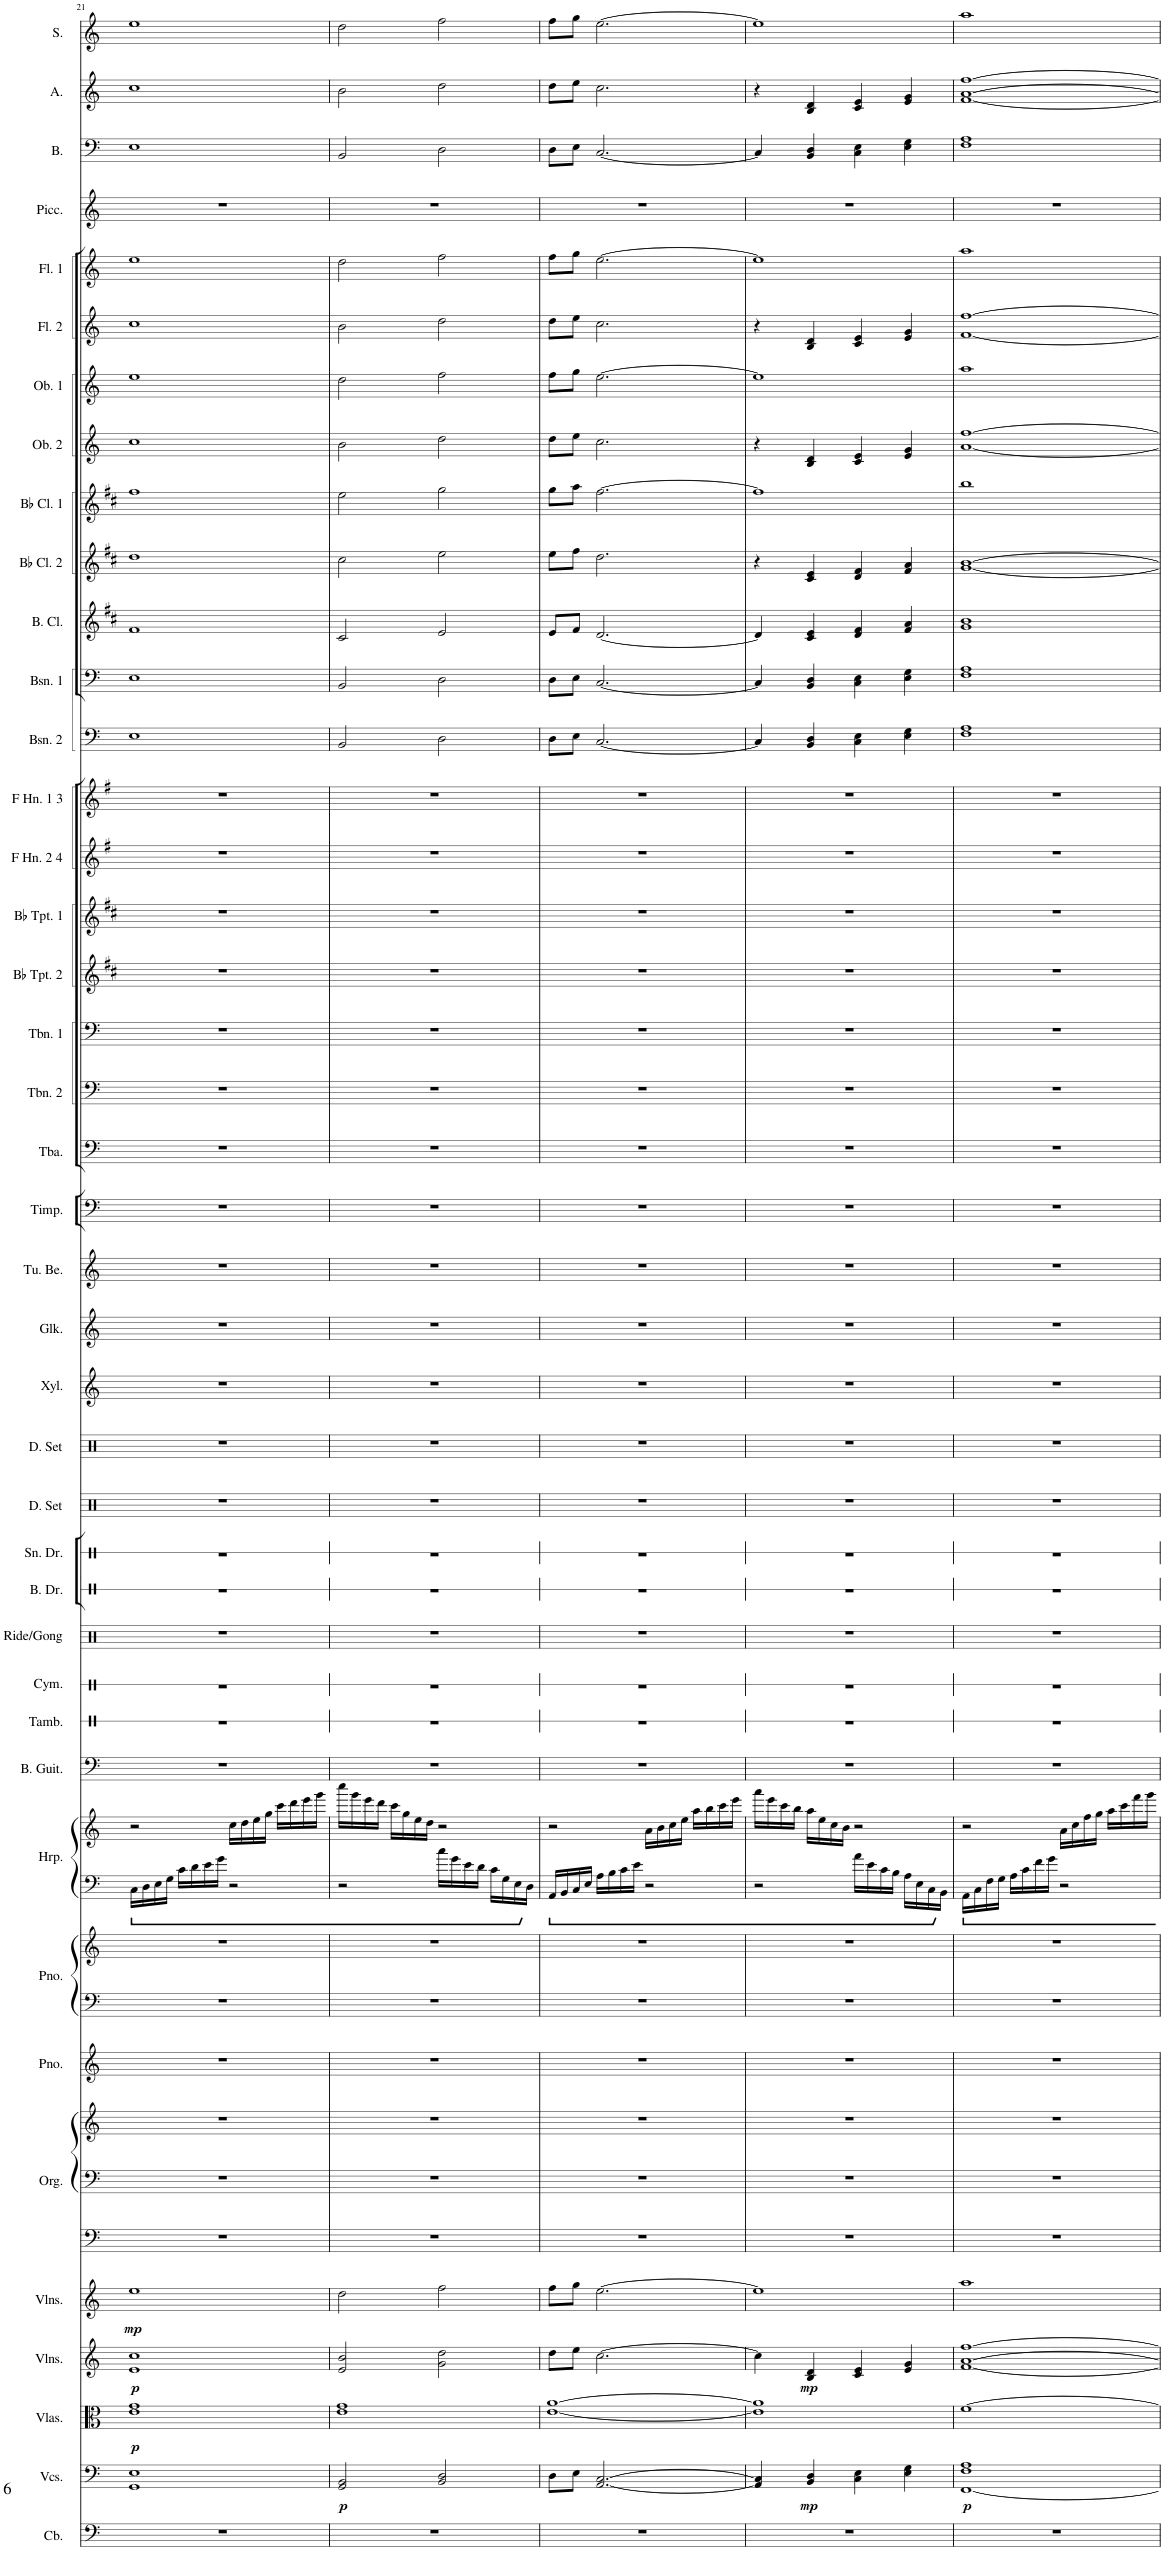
**kern	**kern	**dynam	**kern	**dynam	**kern	**dynam	**kern	**dynam	**kern	**kern	**kern	**kern	**kern	**kern	**kern	**kern	**kern	**kern	**kern	**kern	**kern	**kern	**kern	**kern	**kern	**kern	**kern	**kern	**kern	**kern	**kern	**kern	**kern	**kern	**kern	**kern	**kern	**kern	**kern	**kern	**kern	**kern	**kern	**kern	**kern	**kern	**kern	**kern
*part41	*part40	*part40	*part39	*part39	*part38	*part38	*part37	*part37	*part36	*part36	*part36	*part35	*part34	*part34	*part33	*part33	*part32	*part31	*part30	*part29	*part28	*part27	*part26	*part25	*part24	*part23	*part22	*part21	*part20	*part19	*part18	*part17	*part16	*part15	*part14	*part13	*part12	*part11	*part10	*part9	*part8	*part7	*part6	*part5	*part4	*part3	*part2	*part1
*staff45	*staff44	*staff44	*staff43	*staff43	*staff42	*staff42	*staff41	*staff41	*staff40	*staff39	*staff38	*staff37	*staff36	*staff35	*staff34	*staff33	*staff32	*staff31	*staff30	*staff29	*staff28	*staff27	*staff26	*staff25	*staff24	*staff23	*staff22	*staff21	*staff20	*staff19	*staff18	*staff17	*staff16	*staff15	*staff14	*staff13	*staff12	*staff11	*staff10	*staff9	*staff8	*staff7	*staff6	*staff5	*staff4	*staff3	*staff2	*staff1
*I"Contrabass	*I"Violoncellos	*	*I"Violas	*	*I"Violins	*	*I"Violins	*	*I"Organ	*	*	*I"Piano	*I"Piano	*	*I"Harp	*	*I"Bass Guitar	*I"Tambourine	*I"Cymbal	*I"Ride Cymbal/Gong	*I"Bass Drum	*I"Snare Drum	*I"Drumset	*I"Drumset	*I"Xylophone	*I"Glockenspiel	*I"Tubular Bells	*I"Timpani	*I"Tuba	*I"Trombone 2	*I"Trombone 1	*I"Bb Trumpet 2	*I"Bb Trumpet 1	*I"F Horn 2 &amp; 4	*I"F Horn 1 &amp; 3	*I"Bassoon 2	*I"Bassoon 1	*I"Bass Clarinet	*I"Bb Clarinet 2	*I"Bb Clarinet 1	*I"Oboe 2	*I"Oboe 1	*I"Flute 2	*I"Flute 1	*I"Piccolo	*I"Bass	*I"Alto	*I"Soprano
*I'Cb.	*I'Vcs.	*	*I'Vlas.	*	*I'Vlns.	*	*I'Vlns.	*	*I'Org.	*	*	*I'Pno.	*I'Pno.	*	*I'Hrp.	*	*I'B. Guit.	*I'Tamb.	*I'Cym.	*I'Ride/Gong	*I'B. Dr.	*I'Sn. Dr.	*I'D. Set	*I'D. Set	*I'Xyl.	*I'Glk.	*I'Tu. Be.	*I'Timp.	*I'Tba.	*I'Tbn. 2	*I'Tbn. 1	*I'Bb Tpt. 2	*I'Bb Tpt. 1	*I'F Hn. 2 4	*I'F Hn. 1 3	*I'Bsn. 2	*I'Bsn. 1	*I'B. Cl.	*I'Bb Cl. 2	*I'Bb Cl. 1	*I'Ob. 2	*I'Ob. 1	*I'Fl. 2	*I'Fl. 1	*I'Picc.	*I'B.	*I'A.	*I'S.
!!LO:PB:g=z
*clefF4	*clefF4	*	*clefC3	*	*clefG2	*	*clefG2	*	*clefF4	*clefF4	*clefG2	*clefG2	*clefF4	*clefG2	*clefF4	*clefG2	*clefF4	*clefX	*clefX	*clefX	*clefX	*clefX	*clefX	*clefX	*clefG2	*clefG2	*clefG2	*clefF4	*clefF4	*clefF4	*clefF4	*clefG2	*clefG2	*clefG2	*clefG2	*clefF4	*clefF4	*clefG2	*clefG2	*clefG2	*clefG2	*clefG2	*clefG2	*clefG2	*clefG2	*clefF4	*clefG2	*clefG2
*Trd7c12	*	*	*	*	*	*	*	*	*	*	*	*	*	*	*	*	*Trd7c12	*	*	*	*	*	*	*	*Trd-7c-12	*Trd-14c-24	*	*	*	*	*	*Trd1c2	*Trd1c2	*Trd4c7	*Trd4c7	*	*	*Trd8c14	*Trd1c2	*Trd1c2	*	*	*	*	*Trd-7c-12	*	*	*
*k[]	*k[]	*	*k[]	*	*k[]	*	*k[]	*	*k[]	*k[]	*k[]	*k[]	*k[]	*k[]	*k[]	*k[]	*k[]	*k[]	*k[]	*k[]	*k[]	*k[]	*k[]	*k[]	*k[]	*k[]	*k[]	*k[]	*k[]	*k[]	*k[]	*k[f#c#]	*k[f#c#]	*k[f#]	*k[f#]	*k[]	*k[]	*k[f#c#]	*k[f#c#]	*k[f#c#]	*k[]	*k[]	*k[]	*k[]	*k[]	*k[]	*k[]	*k[]
*M4/4	*M4/4	*	*M4/4	*	*M4/4	*	*M4/4	*	*M4/4	*M4/4	*M4/4	*M4/4	*M4/4	*M4/4	*M4/4	*M4/4	*M4/4	*M4/4	*M4/4	*M4/4	*M4/4	*M4/4	*M4/4	*M4/4	*M4/4	*M4/4	*M4/4	*M4/4	*M4/4	*M4/4	*M4/4	*M4/4	*M4/4	*M4/4	*M4/4	*M4/4	*M4/4	*M4/4	*M4/4	*M4/4	*M4/4	*M4/4	*M4/4	*M4/4	*M4/4	*M4/4	*M4/4	*M4/4
=21	=21	=21	=21	=21	=21	=21	=21	=21	=21	=21	=21	=21	=21	=21	=21	=21	=21	=21	=21	=21	=21	=21	=21	=21	=21	=21	=21	=21	=21	=21	=21	=21	=21	=21	=21	=21	=21	=21	=21	=21	=21	=21	=21	=21	=21	=21	=21	=21
!	!	!	!	!LO:DY:b	!	!LO:DY:b	!	!LO:DY:b	!	!	!	!	!	!	!	!	!	!	!	!	!	!	!	!	!	!	!	!	!	!	!	!	!	!	!	!	!	!	!	!	!	!	!	!	!	!	!	!
1r	1GG 1E	.	1e 1g	p	1e 1cc	p	1ee	mp	1r	1r	1r	1r	1r	1r	16C\LL	2r	1r	1r	1r	1r	1r	1r	1r	1r	1r	1r	1r	1r	1r	1r	1r	1r	1r	1r	1r	1E	1E	1f#	1dd	1ff#	1cc	1ee	1cc	1ee	1r	1E	1cc	1ee
.	.	.	.	.	.	.	.	.	.	.	.	.	.	.	16D\	.	.	.	.	.	.	.	.	.	.	.	.	.	.	.	.	.	.	.	.	.	.	.	.	.	.	.	.	.	.	.	.	.
.	.	.	.	.	.	.	.	.	.	.	.	.	.	.	16E\	.	.	.	.	.	.	.	.	.	.	.	.	.	.	.	.	.	.	.	.	.	.	.	.	.	.	.	.	.	.	.	.	.
.	.	.	.	.	.	.	.	.	.	.	.	.	.	.	16G\JJ	.	.	.	.	.	.	.	.	.	.	.	.	.	.	.	.	.	.	.	.	.	.	.	.	.	.	.	.	.	.	.	.	.
.	.	.	.	.	.	.	.	.	.	.	.	.	.	.	16c\LL	.	.	.	.	.	.	.	.	.	.	.	.	.	.	.	.	.	.	.	.	.	.	.	.	.	.	.	.	.	.	.	.	.
.	.	.	.	.	.	.	.	.	.	.	.	.	.	.	16d\	.	.	.	.	.	.	.	.	.	.	.	.	.	.	.	.	.	.	.	.	.	.	.	.	.	.	.	.	.	.	.	.	.
.	.	.	.	.	.	.	.	.	.	.	.	.	.	.	16e\	.	.	.	.	.	.	.	.	.	.	.	.	.	.	.	.	.	.	.	.	.	.	.	.	.	.	.	.	.	.	.	.	.
.	.	.	.	.	.	.	.	.	.	.	.	.	.	.	16g\JJ	.	.	.	.	.	.	.	.	.	.	.	.	.	.	.	.	.	.	.	.	.	.	.	.	.	.	.	.	.	.	.	.	.
.	.	.	.	.	.	.	.	.	.	.	.	.	.	.	2r	16cc\LL	.	.	.	.	.	.	.	.	.	.	.	.	.	.	.	.	.	.	.	.	.	.	.	.	.	.	.	.	.	.	.	.
.	.	.	.	.	.	.	.	.	.	.	.	.	.	.	.	16dd\	.	.	.	.	.	.	.	.	.	.	.	.	.	.	.	.	.	.	.	.	.	.	.	.	.	.	.	.	.	.	.	.
.	.	.	.	.	.	.	.	.	.	.	.	.	.	.	.	16ee\	.	.	.	.	.	.	.	.	.	.	.	.	.	.	.	.	.	.	.	.	.	.	.	.	.	.	.	.	.	.	.	.
.	.	.	.	.	.	.	.	.	.	.	.	.	.	.	.	16gg\JJ	.	.	.	.	.	.	.	.	.	.	.	.	.	.	.	.	.	.	.	.	.	.	.	.	.	.	.	.	.	.	.	.
.	.	.	.	.	.	.	.	.	.	.	.	.	.	.	.	16ccc\LL	.	.	.	.	.	.	.	.	.	.	.	.	.	.	.	.	.	.	.	.	.	.	.	.	.	.	.	.	.	.	.	.
.	.	.	.	.	.	.	.	.	.	.	.	.	.	.	.	16ddd\	.	.	.	.	.	.	.	.	.	.	.	.	.	.	.	.	.	.	.	.	.	.	.	.	.	.	.	.	.	.	.	.
.	.	.	.	.	.	.	.	.	.	.	.	.	.	.	.	16eee\	.	.	.	.	.	.	.	.	.	.	.	.	.	.	.	.	.	.	.	.	.	.	.	.	.	.	.	.	.	.	.	.
.	.	.	.	.	.	.	.	.	.	.	.	.	.	.	.	16ggg\JJ	.	.	.	.	.	.	.	.	.	.	.	.	.	.	.	.	.	.	.	.	.	.	.	.	.	.	.	.	.	.	.	.
=22	=22	=22	=22	=22	=22	=22	=22	=22	=22	=22	=22	=22	=22	=22	=22	=22	=22	=22	=22	=22	=22	=22	=22	=22	=22	=22	=22	=22	=22	=22	=22	=22	=22	=22	=22	=22	=22	=22	=22	=22	=22	=22	=22	=22	=22	=22	=22	=22
!	!	!LO:DY:b	!	!	!	!	!	!	!	!	!	!	!	!	!	!	!	!	!	!	!	!	!	!	!	!	!	!	!	!	!	!	!	!	!	!	!	!	!	!	!	!	!	!	!	!	!	!
1r	2GG/ 2BB/	p	1e 1g	.	2e/ 2b/	.	2dd\	.	1r	1r	1r	1r	1r	1r	2r	16cccc\LL	1r	1r	1r	1r	1r	1r	1r	1r	1r	1r	1r	1r	1r	1r	1r	1r	1r	1r	1r	2BB/	2BB/	2c#/	2cc#\	2ee\	2b\	2dd\	2b\	2dd\	1r	2BB/	2b\	2dd\
.	.	.	.	.	.	.	.	.	.	.	.	.	.	.	.	16ggg\	.	.	.	.	.	.	.	.	.	.	.	.	.	.	.	.	.	.	.	.	.	.	.	.	.	.	.	.	.	.	.	.
.	.	.	.	.	.	.	.	.	.	.	.	.	.	.	.	16eee\	.	.	.	.	.	.	.	.	.	.	.	.	.	.	.	.	.	.	.	.	.	.	.	.	.	.	.	.	.	.	.	.
.	.	.	.	.	.	.	.	.	.	.	.	.	.	.	.	16ddd\JJ	.	.	.	.	.	.	.	.	.	.	.	.	.	.	.	.	.	.	.	.	.	.	.	.	.	.	.	.	.	.	.	.
.	.	.	.	.	.	.	.	.	.	.	.	.	.	.	.	16ccc\LL	.	.	.	.	.	.	.	.	.	.	.	.	.	.	.	.	.	.	.	.	.	.	.	.	.	.	.	.	.	.	.	.
.	.	.	.	.	.	.	.	.	.	.	.	.	.	.	.	16gg\	.	.	.	.	.	.	.	.	.	.	.	.	.	.	.	.	.	.	.	.	.	.	.	.	.	.	.	.	.	.	.	.
.	.	.	.	.	.	.	.	.	.	.	.	.	.	.	.	16ee\	.	.	.	.	.	.	.	.	.	.	.	.	.	.	.	.	.	.	.	.	.	.	.	.	.	.	.	.	.	.	.	.
.	.	.	.	.	.	.	.	.	.	.	.	.	.	.	.	16dd\JJ	.	.	.	.	.	.	.	.	.	.	.	.	.	.	.	.	.	.	.	.	.	.	.	.	.	.	.	.	.	.	.	.
.	2BB/ 2D/	.	.	.	2g\ 2dd\	.	2ff\	.	.	.	.	.	.	.	16cc\LL	2r	.	.	.	.	.	.	.	.	.	.	.	.	.	.	.	.	.	.	.	2D\	2D\	2e/	2ee\	2gg\	2dd\	2ff\	2dd\	2ff\	.	2D\	2dd\	2ff\
.	.	.	.	.	.	.	.	.	.	.	.	.	.	.	16g\	.	.	.	.	.	.	.	.	.	.	.	.	.	.	.	.	.	.	.	.	.	.	.	.	.	.	.	.	.	.	.	.	.
.	.	.	.	.	.	.	.	.	.	.	.	.	.	.	16e\	.	.	.	.	.	.	.	.	.	.	.	.	.	.	.	.	.	.	.	.	.	.	.	.	.	.	.	.	.	.	.	.	.
.	.	.	.	.	.	.	.	.	.	.	.	.	.	.	16d\JJ	.	.	.	.	.	.	.	.	.	.	.	.	.	.	.	.	.	.	.	.	.	.	.	.	.	.	.	.	.	.	.	.	.
.	.	.	.	.	.	.	.	.	.	.	.	.	.	.	16c\LL	.	.	.	.	.	.	.	.	.	.	.	.	.	.	.	.	.	.	.	.	.	.	.	.	.	.	.	.	.	.	.	.	.
.	.	.	.	.	.	.	.	.	.	.	.	.	.	.	16G\	.	.	.	.	.	.	.	.	.	.	.	.	.	.	.	.	.	.	.	.	.	.	.	.	.	.	.	.	.	.	.	.	.
.	.	.	.	.	.	.	.	.	.	.	.	.	.	.	16E\	.	.	.	.	.	.	.	.	.	.	.	.	.	.	.	.	.	.	.	.	.	.	.	.	.	.	.	.	.	.	.	.	.
.	.	.	.	.	.	.	.	.	.	.	.	.	.	.	16D\JJ	.	.	.	.	.	.	.	.	.	.	.	.	.	.	.	.	.	.	.	.	.	.	.	.	.	.	.	.	.	.	.	.	.
=23	=23	=23	=23	=23	=23	=23	=23	=23	=23	=23	=23	=23	=23	=23	=23	=23	=23	=23	=23	=23	=23	=23	=23	=23	=23	=23	=23	=23	=23	=23	=23	=23	=23	=23	=23	=23	=23	=23	=23	=23	=23	=23	=23	=23	=23	=23	=23	=23
1r	8D\L	.	[1e [1a	.	8dd\L	.	8ff\L	.	1r	1r	1r	1r	1r	1r	16AA/LL	2r	1r	1r	1r	1r	1r	1r	1r	1r	1r	1r	1r	1r	1r	1r	1r	1r	1r	1r	1r	8D\L	8D\L	8e/L	8ee\L	8gg\L	8dd\L	8ff\L	8dd\L	8ff\L	1r	8D\L	8dd\L	8ff\L
.	.	.	.	.	.	.	.	.	.	.	.	.	.	.	16BB/	.	.	.	.	.	.	.	.	.	.	.	.	.	.	.	.	.	.	.	.	.	.	.	.	.	.	.	.	.	.	.	.	.
.	8E\J	.	.	.	8ee\J	.	8gg\J	.	.	.	.	.	.	.	16C/	.	.	.	.	.	.	.	.	.	.	.	.	.	.	.	.	.	.	.	.	8E\J	8E\J	8f#/J	8ff#\J	8aa\J	8ee\J	8gg\J	8ee\J	8gg\J	.	8E\J	8ee\J	8gg\J
.	.	.	.	.	.	.	.	.	.	.	.	.	.	.	16E/JJ	.	.	.	.	.	.	.	.	.	.	.	.	.	.	.	.	.	.	.	.	.	.	.	.	.	.	.	.	.	.	.	.	.
.	[2.AA/ [2.C/	.	.	.	[2.cc\	.	[2.ee\	.	.	.	.	.	.	.	16A\LL	.	.	.	.	.	.	.	.	.	.	.	.	.	.	.	.	.	.	.	.	[2.C/	[2.C/	[2.d/	2.dd\	[2.ff#\	2.cc\	[2.ee\	2.cc\	[2.ee\	.	[2.C/	2.cc\	[2.ee\
.	.	.	.	.	.	.	.	.	.	.	.	.	.	.	16B\	.	.	.	.	.	.	.	.	.	.	.	.	.	.	.	.	.	.	.	.	.	.	.	.	.	.	.	.	.	.	.	.	.
.	.	.	.	.	.	.	.	.	.	.	.	.	.	.	16c\	.	.	.	.	.	.	.	.	.	.	.	.	.	.	.	.	.	.	.	.	.	.	.	.	.	.	.	.	.	.	.	.	.
.	.	.	.	.	.	.	.	.	.	.	.	.	.	.	16e\JJ	.	.	.	.	.	.	.	.	.	.	.	.	.	.	.	.	.	.	.	.	.	.	.	.	.	.	.	.	.	.	.	.	.
.	.	.	.	.	.	.	.	.	.	.	.	.	.	.	2r	16a\LL	.	.	.	.	.	.	.	.	.	.	.	.	.	.	.	.	.	.	.	.	.	.	.	.	.	.	.	.	.	.	.	.
.	.	.	.	.	.	.	.	.	.	.	.	.	.	.	.	16b\	.	.	.	.	.	.	.	.	.	.	.	.	.	.	.	.	.	.	.	.	.	.	.	.	.	.	.	.	.	.	.	.
.	.	.	.	.	.	.	.	.	.	.	.	.	.	.	.	16cc\	.	.	.	.	.	.	.	.	.	.	.	.	.	.	.	.	.	.	.	.	.	.	.	.	.	.	.	.	.	.	.	.
.	.	.	.	.	.	.	.	.	.	.	.	.	.	.	.	16ee\JJ	.	.	.	.	.	.	.	.	.	.	.	.	.	.	.	.	.	.	.	.	.	.	.	.	.	.	.	.	.	.	.	.
.	.	.	.	.	.	.	.	.	.	.	.	.	.	.	.	16aa\LL	.	.	.	.	.	.	.	.	.	.	.	.	.	.	.	.	.	.	.	.	.	.	.	.	.	.	.	.	.	.	.	.
.	.	.	.	.	.	.	.	.	.	.	.	.	.	.	.	16bb\	.	.	.	.	.	.	.	.	.	.	.	.	.	.	.	.	.	.	.	.	.	.	.	.	.	.	.	.	.	.	.	.
.	.	.	.	.	.	.	.	.	.	.	.	.	.	.	.	16ccc\	.	.	.	.	.	.	.	.	.	.	.	.	.	.	.	.	.	.	.	.	.	.	.	.	.	.	.	.	.	.	.	.
.	.	.	.	.	.	.	.	.	.	.	.	.	.	.	.	16eee\JJ	.	.	.	.	.	.	.	.	.	.	.	.	.	.	.	.	.	.	.	.	.	.	.	.	.	.	.	.	.	.	.	.
=24	=24	=24	=24	=24	=24	=24	=24	=24	=24	=24	=24	=24	=24	=24	=24	=24	=24	=24	=24	=24	=24	=24	=24	=24	=24	=24	=24	=24	=24	=24	=24	=24	=24	=24	=24	=24	=24	=24	=24	=24	=24	=24	=24	=24	=24	=24	=24	=24
1r	4AA/] 4C/]	.	1e] 1a]	.	4cc\]	.	1ee]	.	1r	1r	1r	1r	1r	1r	2r	16aaa\LL	1r	1r	1r	1r	1r	1r	1r	1r	1r	1r	1r	1r	1r	1r	1r	1r	1r	1r	1r	4C/]	4C/]	4d/]	4r	1ff#]	4r	1ee]	4r	1ee]	1r	4C/]	4r	1ee]
.	.	.	.	.	.	.	.	.	.	.	.	.	.	.	.	16eee\	.	.	.	.	.	.	.	.	.	.	.	.	.	.	.	.	.	.	.	.	.	.	.	.	.	.	.	.	.	.	.	.
.	.	.	.	.	.	.	.	.	.	.	.	.	.	.	.	16ccc\	.	.	.	.	.	.	.	.	.	.	.	.	.	.	.	.	.	.	.	.	.	.	.	.	.	.	.	.	.	.	.	.
.	.	.	.	.	.	.	.	.	.	.	.	.	.	.	.	16bb\JJ	.	.	.	.	.	.	.	.	.	.	.	.	.	.	.	.	.	.	.	.	.	.	.	.	.	.	.	.	.	.	.	.
!	!	!LO:DY:b	!	!	!	!LO:DY:b	!	!	!	!	!	!	!	!	!	!	!	!	!	!	!	!	!	!	!	!	!	!	!	!	!	!	!	!	!	!	!	!	!	!	!	!	!	!	!	!	!	!
.	4BB/ 4D/	mp	.	.	4B/ 4d/	mp	.	.	.	.	.	.	.	.	.	16aa\LL	.	.	.	.	.	.	.	.	.	.	.	.	.	.	.	.	.	.	.	4BB/ 4D/	4BB/ 4D/	4c#/ 4e/	4c#/ 4e/	.	4B/ 4d/	.	4B/ 4d/	.	.	4BB/ 4D/	4B/ 4d/	.
.	.	.	.	.	.	.	.	.	.	.	.	.	.	.	.	16ee\	.	.	.	.	.	.	.	.	.	.	.	.	.	.	.	.	.	.	.	.	.	.	.	.	.	.	.	.	.	.	.	.
.	.	.	.	.	.	.	.	.	.	.	.	.	.	.	.	16cc\	.	.	.	.	.	.	.	.	.	.	.	.	.	.	.	.	.	.	.	.	.	.	.	.	.	.	.	.	.	.	.	.
.	.	.	.	.	.	.	.	.	.	.	.	.	.	.	.	16b\JJ	.	.	.	.	.	.	.	.	.	.	.	.	.	.	.	.	.	.	.	.	.	.	.	.	.	.	.	.	.	.	.	.
.	4C\ 4E\	.	.	.	4c/ 4e/	.	.	.	.	.	.	.	.	.	16a\LL	2r	.	.	.	.	.	.	.	.	.	.	.	.	.	.	.	.	.	.	.	4C\ 4E\	4C\ 4E\	4d/ 4f#/	4d/ 4f#/	.	4c/ 4e/	.	4c/ 4e/	.	.	4C\ 4E\	4c/ 4e/	.
.	.	.	.	.	.	.	.	.	.	.	.	.	.	.	16e\	.	.	.	.	.	.	.	.	.	.	.	.	.	.	.	.	.	.	.	.	.	.	.	.	.	.	.	.	.	.	.	.	.
.	.	.	.	.	.	.	.	.	.	.	.	.	.	.	16c\	.	.	.	.	.	.	.	.	.	.	.	.	.	.	.	.	.	.	.	.	.	.	.	.	.	.	.	.	.	.	.	.	.
.	.	.	.	.	.	.	.	.	.	.	.	.	.	.	16B\JJ	.	.	.	.	.	.	.	.	.	.	.	.	.	.	.	.	.	.	.	.	.	.	.	.	.	.	.	.	.	.	.	.	.
.	4E\ 4G\	.	.	.	4e/ 4g/	.	.	.	.	.	.	.	.	.	16A\LL	.	.	.	.	.	.	.	.	.	.	.	.	.	.	.	.	.	.	.	.	4E\ 4G\	4E\ 4G\	4f#/ 4a/	4f#/ 4a/	.	4e/ 4g/	.	4e/ 4g/	.	.	4E\ 4G\	4e/ 4g/	.
.	.	.	.	.	.	.	.	.	.	.	.	.	.	.	16E\	.	.	.	.	.	.	.	.	.	.	.	.	.	.	.	.	.	.	.	.	.	.	.	.	.	.	.	.	.	.	.	.	.
.	.	.	.	.	.	.	.	.	.	.	.	.	.	.	16C\	.	.	.	.	.	.	.	.	.	.	.	.	.	.	.	.	.	.	.	.	.	.	.	.	.	.	.	.	.	.	.	.	.
.	.	.	.	.	.	.	.	.	.	.	.	.	.	.	16BB\JJ	.	.	.	.	.	.	.	.	.	.	.	.	.	.	.	.	.	.	.	.	.	.	.	.	.	.	.	.	.	.	.	.	.
=25	=25	=25	=25	=25	=25	=25	=25	=25	=25	=25	=25	=25	=25	=25	=25	=25	=25	=25	=25	=25	=25	=25	=25	=25	=25	=25	=25	=25	=25	=25	=25	=25	=25	=25	=25	=25	=25	=25	=25	=25	=25	=25	=25	=25	=25	=25	=25	=25
!	!	!LO:DY:b	!	!	!	!	!	!	!	!	!	!	!	!	!	!	!	!	!	!	!	!	!	!	!	!	!	!	!	!	!	!	!	!	!	!	!	!	!	!	!	!	!	!	!	!	!	!
1r	[1FF 1F 1A	p	[1f	.	[1f [1a [1ff	.	1aa	.	1r	1r	1r	1r	1r	1r	16AA\LL	2r	1r	1r	1r	1r	1r	1r	1r	1r	1r	1r	1r	1r	1r	1r	1r	1r	1r	1r	1r	1F 1A	1F 1A	1g 1b	[1g [1b	1bb	[1a [1ff	1aa	[1f [1ff	1aa	1r	1F 1A	[1f [1a [1ff	1aa
.	.	.	.	.	.	.	.	.	.	.	.	.	.	.	16C\	.	.	.	.	.	.	.	.	.	.	.	.	.	.	.	.	.	.	.	.	.	.	.	.	.	.	.	.	.	.	.	.	.
.	.	.	.	.	.	.	.	.	.	.	.	.	.	.	16F\	.	.	.	.	.	.	.	.	.	.	.	.	.	.	.	.	.	.	.	.	.	.	.	.	.	.	.	.	.	.	.	.	.
.	.	.	.	.	.	.	.	.	.	.	.	.	.	.	16G\JJ	.	.	.	.	.	.	.	.	.	.	.	.	.	.	.	.	.	.	.	.	.	.	.	.	.	.	.	.	.	.	.	.	.
.	.	.	.	.	.	.	.	.	.	.	.	.	.	.	16A\LL	.	.	.	.	.	.	.	.	.	.	.	.	.	.	.	.	.	.	.	.	.	.	.	.	.	.	.	.	.	.	.	.	.
.	.	.	.	.	.	.	.	.	.	.	.	.	.	.	16c\	.	.	.	.	.	.	.	.	.	.	.	.	.	.	.	.	.	.	.	.	.	.	.	.	.	.	.	.	.	.	.	.	.
.	.	.	.	.	.	.	.	.	.	.	.	.	.	.	16f\	.	.	.	.	.	.	.	.	.	.	.	.	.	.	.	.	.	.	.	.	.	.	.	.	.	.	.	.	.	.	.	.	.
.	.	.	.	.	.	.	.	.	.	.	.	.	.	.	16g\JJ	.	.	.	.	.	.	.	.	.	.	.	.	.	.	.	.	.	.	.	.	.	.	.	.	.	.	.	.	.	.	.	.	.
.	.	.	.	.	.	.	.	.	.	.	.	.	.	.	2r	16a\LL	.	.	.	.	.	.	.	.	.	.	.	.	.	.	.	.	.	.	.	.	.	.	.	.	.	.	.	.	.	.	.	.
.	.	.	.	.	.	.	.	.	.	.	.	.	.	.	.	16cc\	.	.	.	.	.	.	.	.	.	.	.	.	.	.	.	.	.	.	.	.	.	.	.	.	.	.	.	.	.	.	.	.
.	.	.	.	.	.	.	.	.	.	.	.	.	.	.	.	16ff\	.	.	.	.	.	.	.	.	.	.	.	.	.	.	.	.	.	.	.	.	.	.	.	.	.	.	.	.	.	.	.	.
.	.	.	.	.	.	.	.	.	.	.	.	.	.	.	.	16gg\JJ	.	.	.	.	.	.	.	.	.	.	.	.	.	.	.	.	.	.	.	.	.	.	.	.	.	.	.	.	.	.	.	.
.	.	.	.	.	.	.	.	.	.	.	.	.	.	.	.	16aa\LL	.	.	.	.	.	.	.	.	.	.	.	.	.	.	.	.	.	.	.	.	.	.	.	.	.	.	.	.	.	.	.	.
.	.	.	.	.	.	.	.	.	.	.	.	.	.	.	.	16ccc\	.	.	.	.	.	.	.	.	.	.	.	.	.	.	.	.	.	.	.	.	.	.	.	.	.	.	.	.	.	.	.	.
.	.	.	.	.	.	.	.	.	.	.	.	.	.	.	.	16fff\	.	.	.	.	.	.	.	.	.	.	.	.	.	.	.	.	.	.	.	.	.	.	.	.	.	.	.	.	.	.	.	.
.	.	.	.	.	.	.	.	.	.	.	.	.	.	.	.	16ggg\JJ	.	.	.	.	.	.	.	.	.	.	.	.	.	.	.	.	.	.	.	.	.	.	.	.	.	.	.	.	.	.	.	.
=	=	=	=	=	=	=	=	=	=	=	=	=	=	=	=	=	=	=	=	=	=	=	=	=	=	=	=	=	=	=	=	=	=	=	=	=	=	=	=	=	=	=	=	=	=	=	=	=
*-	*-	*-	*-	*-	*-	*-	*-	*-	*-	*-	*-	*-	*-	*-	*-	*-	*-	*-	*-	*-	*-	*-	*-	*-	*-	*-	*-	*-	*-	*-	*-	*-	*-	*-	*-	*-	*-	*-	*-	*-	*-	*-	*-	*-	*-	*-	*-	*-
